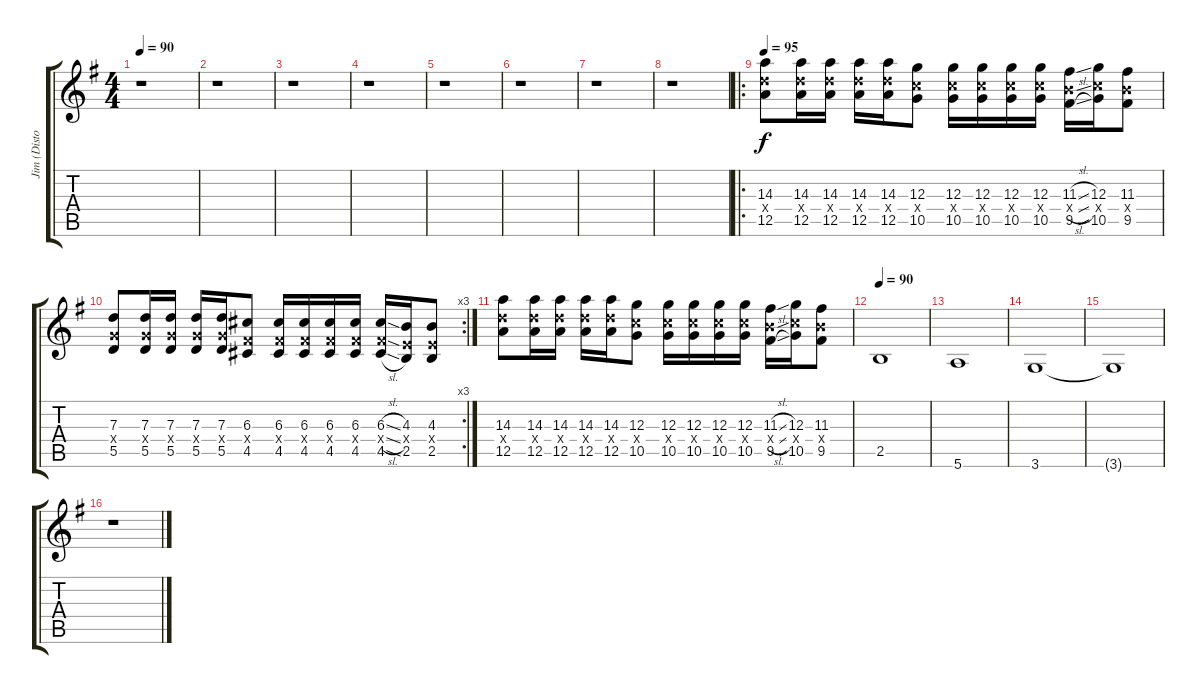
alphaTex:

\track ("Jim (Distorted)" "Jim (Disto") {instrument overdrivenguitar}
\staff {score tabs}
\tuning (E4 B3 G3 D3 A2 E2) {hide}
\ts (4 4)
\tempo 90
\clef g2
\ks g
r.1{dy f} |
r.1 |
r.1 |
r.1 |
r.1 |
r.1 |
r.1 |
r.1 |
\ro
\tempo 95
(14.3 12.4{x} 12.5).8 (14.3 12.4{x} 12.5).16 (14.3 12.4{x} 12.5).16 (14.3 12.4{x} 12.5).16 (14.3 12.4{x} 12.5).16 (12.3 10.4{x} 10.5).8 (12.3 10.4{x} 10.5).16 (12.3 10.4{x} 10.5).16 (12.3 10.4{x} 10.5).16 (12.3 10.4{x} 10.5).16 (11.3{sl} 9.4{sl x} 9.5{sl}).16 (12.3 10.4{x} 10.5).16 (11.3 9.4{x} 9.5).8 |
\rc 3
(7.3 5.4{x} 5.5).8 (7.3 5.4{x} 5.5).16 (7.3 5.4{x} 5.5).16 (7.3 5.4{x} 5.5).16 (7.3 5.4{x} 5.5).16 (6.3 4.4{x} 4.5).8 (6.3 4.4{x} 4.5).16 (6.3 4.4{x} 4.5).16 (6.3 4.4{x} 4.5).16 (6.3 4.4{x} 4.5).16 (6.3{sl} 4.4{sl x} 4.5{sl}).16 (4.3 2.4{x} 2.5).16 (4.3 2.4{x} 2.5).8 |
(14.3 12.4{x} 12.5).8 (14.3 12.4{x} 12.5).16 (14.3 12.4{x} 12.5).16 (14.3 12.4{x} 12.5).16 (14.3 12.4{x} 12.5).16 (12.3 10.4{x} 10.5).8 (12.3 10.4{x} 10.5).16 (12.3 10.4{x} 10.5).16 (12.3 10.4{x} 10.5).16 (12.3 10.4{x} 10.5).16 (11.3{sl} 9.4{sl x} 9.5{sl}).16 (12.3 10.4{x} 10.5).16 (11.3 9.4{x} 9.5).8 |
\tempo 90
2.5.1 |
5.6.1 |
3.6.1 |
3.6{t}.1 |
r.1
